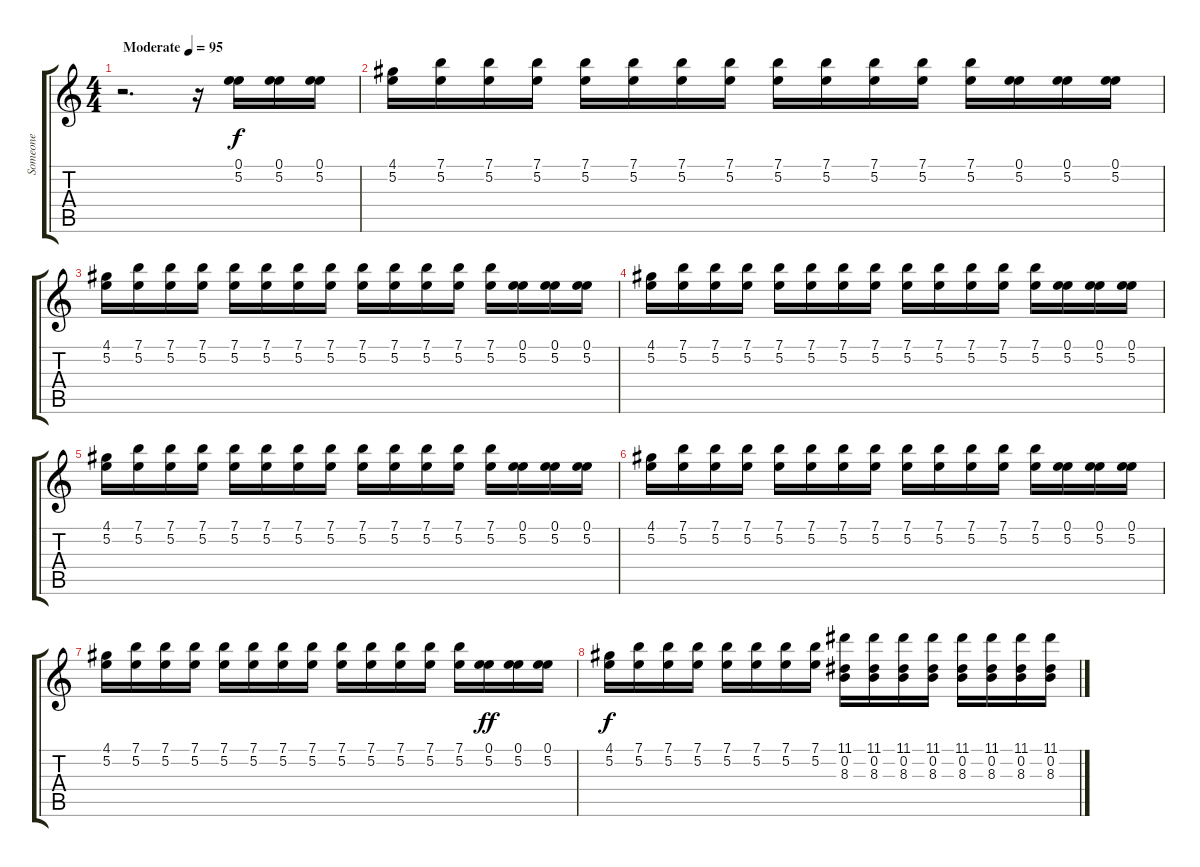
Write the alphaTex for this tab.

\track ("Someone" "Someone") {instrument distortionguitar}
\staff {score tabs}
\tuning (E4 B3 G3 D3 A2 E2) {hide}
\ts (4 4)
\tempo (95 "Moderate")
\clef g2
\ks c
r.2{d dy f instrument distortionguitar} r.16 (0.1 5.2).16 (0.1 5.2).16 (0.1 5.2).16 |
(4.1 5.2).16 (7.1 5.2).16 (7.1 5.2).16 (7.1 5.2).16 (7.1 5.2).16 (7.1 5.2).16 (7.1 5.2).16 (7.1 5.2).16 (7.1 5.2).16 (7.1 5.2).16 (7.1 5.2).16 (7.1 5.2).16 (7.1 5.2).16 (0.1 5.2).16 (0.1 5.2).16 (0.1 5.2).16 |
(4.1 5.2).16 (7.1 5.2).16 (7.1 5.2).16 (7.1 5.2).16 (7.1 5.2).16 (7.1 5.2).16 (7.1 5.2).16 (7.1 5.2).16 (7.1 5.2).16 (7.1 5.2).16 (7.1 5.2).16 (7.1 5.2).16 (7.1 5.2).16 (0.1 5.2).16 (0.1 5.2).16 (0.1 5.2).16 |
(4.1 5.2).16 (7.1 5.2).16 (7.1 5.2).16 (7.1 5.2).16 (7.1 5.2).16 (7.1 5.2).16 (7.1 5.2).16 (7.1 5.2).16 (7.1 5.2).16 (7.1 5.2).16 (7.1 5.2).16 (7.1 5.2).16 (7.1 5.2).16 (0.1 5.2).16 (0.1 5.2).16 (0.1 5.2).16 |
(4.1 5.2).16 (7.1 5.2).16 (7.1 5.2).16 (7.1 5.2).16 (7.1 5.2).16 (7.1 5.2).16 (7.1 5.2).16 (7.1 5.2).16 (7.1 5.2).16 (7.1 5.2).16 (7.1 5.2).16 (7.1 5.2).16 (7.1 5.2).16 (0.1 5.2).16 (0.1 5.2).16 (0.1 5.2).16 |
(4.1 5.2).16 (7.1 5.2).16 (7.1 5.2).16 (7.1 5.2).16 (7.1 5.2).16 (7.1 5.2).16 (7.1 5.2).16 (7.1 5.2).16 (7.1 5.2).16 (7.1 5.2).16 (7.1 5.2).16 (7.1 5.2).16 (7.1 5.2).16 (0.1 5.2).16 (0.1 5.2).16 (0.1 5.2).16 |
(4.1 5.2).16 (7.1 5.2).16 (7.1 5.2).16 (7.1 5.2).16 (7.1 5.2).16 (7.1 5.2).16 (7.1 5.2).16 (7.1 5.2).16 (7.1 5.2).16 (7.1 5.2).16 (7.1 5.2).16 (7.1 5.2).16 (7.1 5.2).16 (0.1 5.2).16{dy ff volume 12} (0.1 5.2).16 (0.1 5.2).16 |
(4.1 5.2).16{dy f} (7.1 5.2).16 (7.1 5.2).16 (7.1 5.2).16 (7.1 5.2).16 (7.1 5.2).16 (7.1 5.2).16 (7.1 5.2).16 (11.1 0.2 8.3).16 (11.1 0.2 8.3).16 (11.1 0.2 8.3).16 (11.1 0.2 8.3).16 (11.1 0.2 8.3).16 (11.1 0.2 8.3).16 (11.1 0.2 8.3).16 (11.1 0.2 8.3).16
